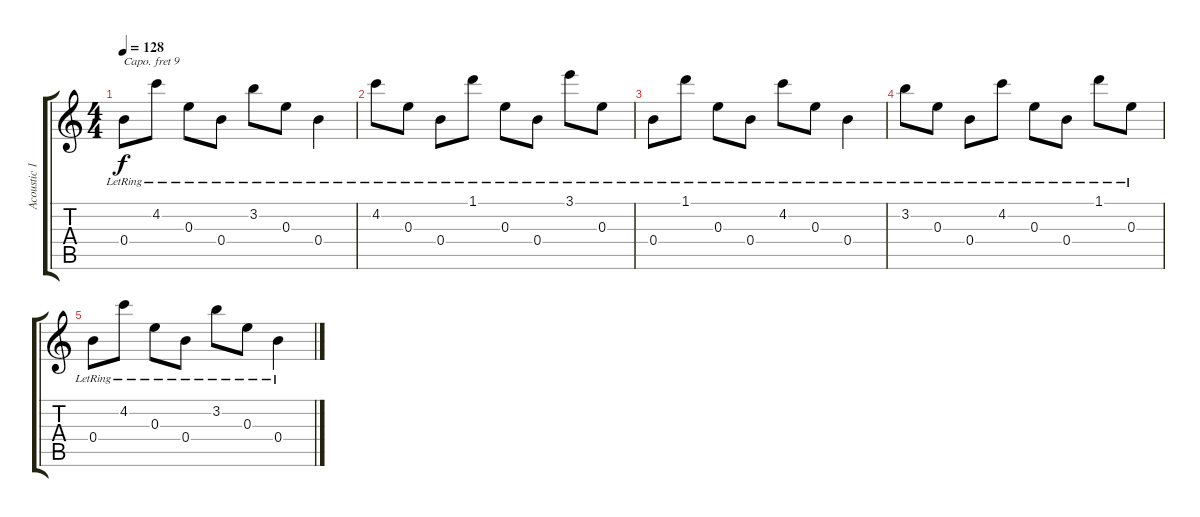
\track ("Acoustic 12 String" "Acoustic 1") {instrument acousticguitarsteel}
\staff {score tabs}
\capo 9
\tuning (E4 B3 G3 D3 A2 E2) {hide}
\ts (4 4)
\tempo 128
\clef g2
\ks c
0.4{lr}.8{dy f} 4.2{lr}.8 0.3{lr}.8 0.4{lr}.8 3.2{lr}.8 0.3{lr}.8 0.4{lr}.4 |
4.2{lr}.8 0.3{lr}.8 0.4{lr}.8 1.1{lr}.8 0.3{lr}.8 0.4{lr}.8 3.1{lr}.8 0.3{lr}.8 |
0.4{lr}.8 1.1{lr}.8 0.3{lr}.8 0.4{lr}.8 4.2{lr}.8 0.3{lr}.8 0.4{lr}.4 |
3.2{lr}.8 0.3{lr}.8 0.4{lr}.8 4.2{lr}.8 0.3{lr}.8 0.4{lr}.8 1.1{lr}.8 0.3{lr}.8 |
0.4{lr}.8 4.2{lr}.8 0.3{lr}.8 0.4{lr}.8 3.2{lr}.8 0.3{lr}.8 0.4{lr}.4
